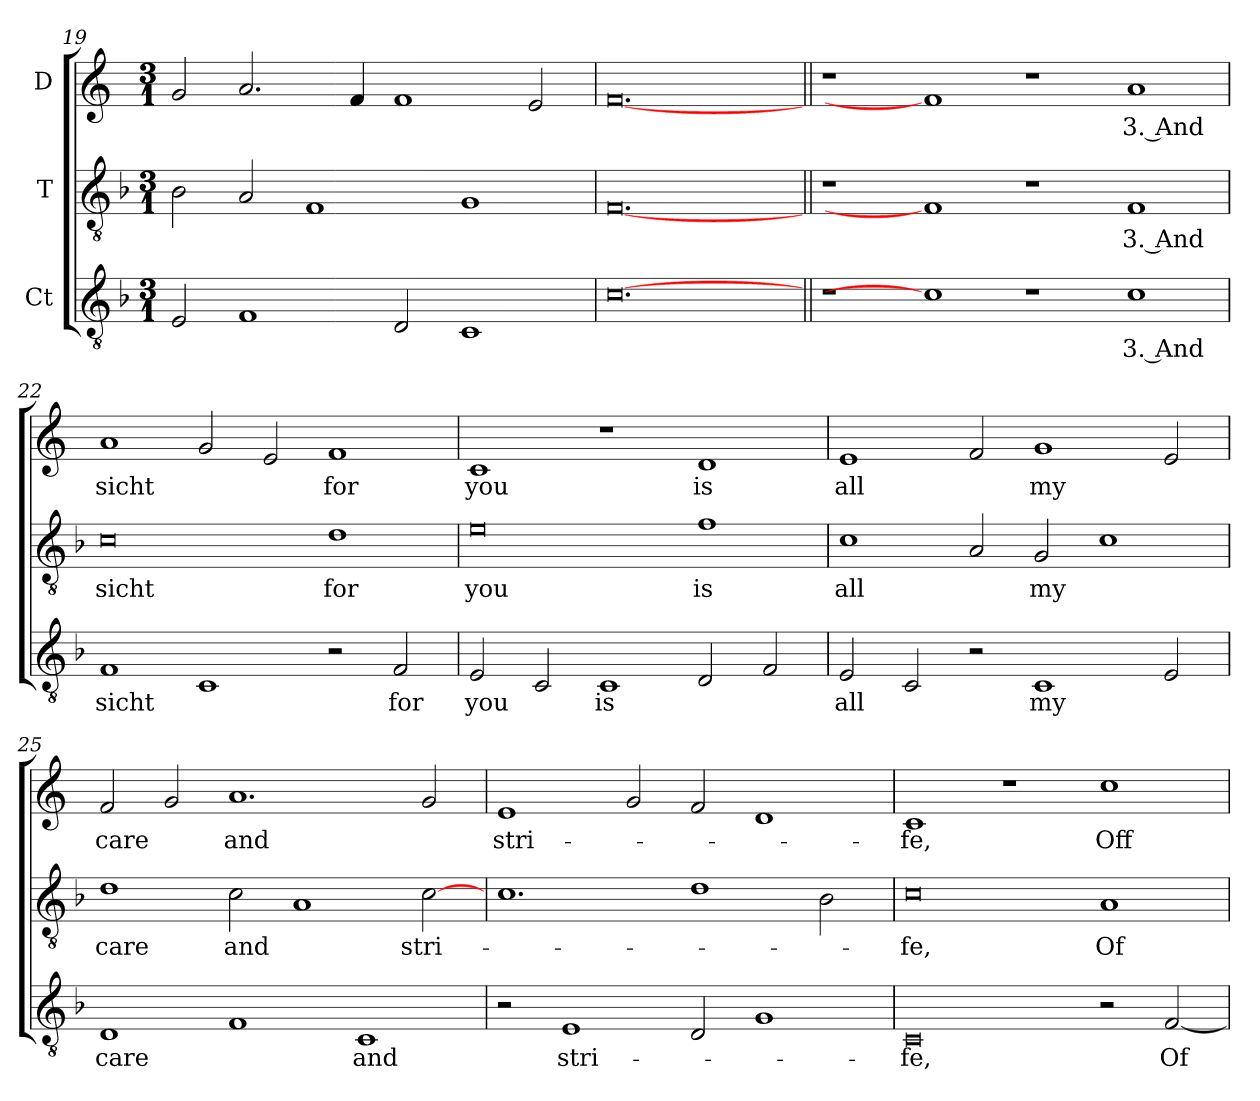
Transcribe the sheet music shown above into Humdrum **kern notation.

**kern	**text	**kern	**text	**kern	**text
*part3	*part3	*part2	*part2	*part1	*part1
*staff3	*staff3	*staff2	*staff2	*staff1	*staff1
*I"Ct	*	*I"T	*	*I"D	*
*clefGv2	*	*clefGv2	*	*clefG2	*
*ITrd7c12	*	*ITrd7c12	*	*	*
*k[b-]	*	*k[b-]	*	*k[]	*
*F:	*	*F:	*	*C:	*
*M3/1	*	*M3/1	*	*M3/1	*
=19	=19	=19	=19	=19	=19
2EEi/	.	2BB-i\	.	2gi/	.
1FFi/	.	2AAi/	.	2.ai/	.
.	.	1FFi/	.	.	.
.	.	.	.	4fi/	.
2DDi/	.	.	.	1fi/	.
1CCi/	.	1GGi/	.	.	.
.	.	.	.	2ei/	.
=20	=20	=20	=20	=20	=20
[0.Ci\	.	[0.FFi/	.	[0.fi/	.
!!LO:PB:g=z
=21||	=21||	=21||	=21||	=21||	=21||
1r	.	1r	.	1r	.
1Ci\]	.	1FFi/]	.	1fi/]	.
1r	.	1r	.	1r	.
!	!LO:LY:b:color=#000000	!	!	!	!
!	!	!	!LO:LY:b:color=#000000	!	!
!	!	!	!	!	!LO:LY:b:color=#000000
1Ci\	3. And	1FFi/	3. And	1ai/	3. And
=22	=22	=22	=22	=22	=22
!	!LO:LY:b:color=#000000	!	!	!	!
!	!	!	!LO:LY:b:color=#000000	!	!
!	!	!	!	!	!LO:LY:b:color=#000000
1FFi/	sicht	0Ci\	sicht	1ai/	sicht
1CCi/	.	.	.	2gi/	.
.	.	.	.	2ei/	.
!	!	!	!LO:LY:b:color=#000000	!	!
!	!	!	!	!	!LO:LY:b:color=#000000
2r	.	1Di\	for	1fi/	for
!	!LO:LY:b:color=#000000	!	!	!	!
2FFi/	for	.	.	.	.
=23	=23	=23	=23	=23	=23
!	!LO:LY:b:color=#000000	!	!	!	!
!	!	!	!LO:LY:b:color=#000000	!	!
!	!	!	!	!	!LO:LY:b:color=#000000
2EEi/	you	0Ei\	you	1ci/	you
2CCi/	.	.	.	.	.
!	!LO:LY:b:color=#000000	!	!	!	!
1CCi/	is	.	.	1r	.
!	!	!	!LO:LY:b:color=#000000	!	!
!	!	!	!	!	!LO:LY:b:color=#000000
2DDi/	.	1Fi\	is	1di/	is
2FFi/	.	.	.	.	.
=24	=24	=24	=24	=24	=24
!	!LO:LY:b:color=#000000	!	!	!	!
!	!	!	!LO:LY:b:color=#000000	!	!
!	!	!	!	!	!LO:LY:b:color=#000000
2EEi/	all	1Ci\	all	1ei/	all
2CCi/	.	.	.	.	.
2r	.	2AAi/	.	2fi/	.
!	!LO:LY:b:color=#000000	!	!	!	!
!	!	!	!LO:LY:b:color=#000000	!	!
!	!	!	!	!	!LO:LY:b:color=#000000
1CCi/	my	2GGi/	my	1gi/	my
.	.	1Ci\	.	.	.
2EEi/	.	.	.	2ei/	.
=25	=25	=25	=25	=25	=25
!	!LO:LY:b:color=#000000	!	!	!	!
!	!	!	!LO:LY:b:color=#000000	!	!
!	!	!	!	!	!LO:LY:b:color=#000000
1DDi/	care	1Di\	care	2fi/	care
.	.	.	.	2gi/	.
!	!	!	!LO:LY:b:color=#000000	!	!
!	!	!	!	!	!LO:LY:b:color=#000000
1FFi/	.	2Ci\	and	1.ai/	and
.	.	1AAi/	.	.	.
!	!LO:LY:b:color=#000000	!	!	!	!
1CCi/	and	.	.	.	.
!	!	!	!LO:LY:b:color=#000000	!	!
.	.	[2Ci\	stri-	2gi/	.
!!LO:LB:g=z
=26	=26	=26	=26	=26	=26
!	!	!	!	!	!LO:LY:b:color=#000000
2r	.	1.Ci\	.	1ei/	stri-
!	!LO:LY:b:color=#000000	!	!	!	!
1EEi/	stri-	.	.	.	.
.	.	.	.	2gi/	.
2DDi/	.	1Di\	.	2fi/	.
1GGi/	.	.	.	1di/	.
.	.	2BB-i\	.	.	.
=27	=27	=27	=27	=27	=27
!	!LO:LY:b:color=#000000	!	!	!	!
!	!	!	!LO:LY:b:color=#000000	!	!
!	!	!	!	!	!LO:LY:b:color=#000000
0CCi/	-fe,	0Ci\	-fe,	1ci/	-fe,
.	.	.	.	1r	.
!	!	!	!LO:LY:b:color=#000000	!	!
!	!	!	!	!	!LO:LY:b:color=#000000
2r	.	1AAi/	Of	1cci\	Off
!	!LO:LY:b:color=#000000	!	!	!	!
[2FFi/	Of	.	.	.	.
=	=	=	=	=	=
*-	*-	*-	*-	*-	*-
